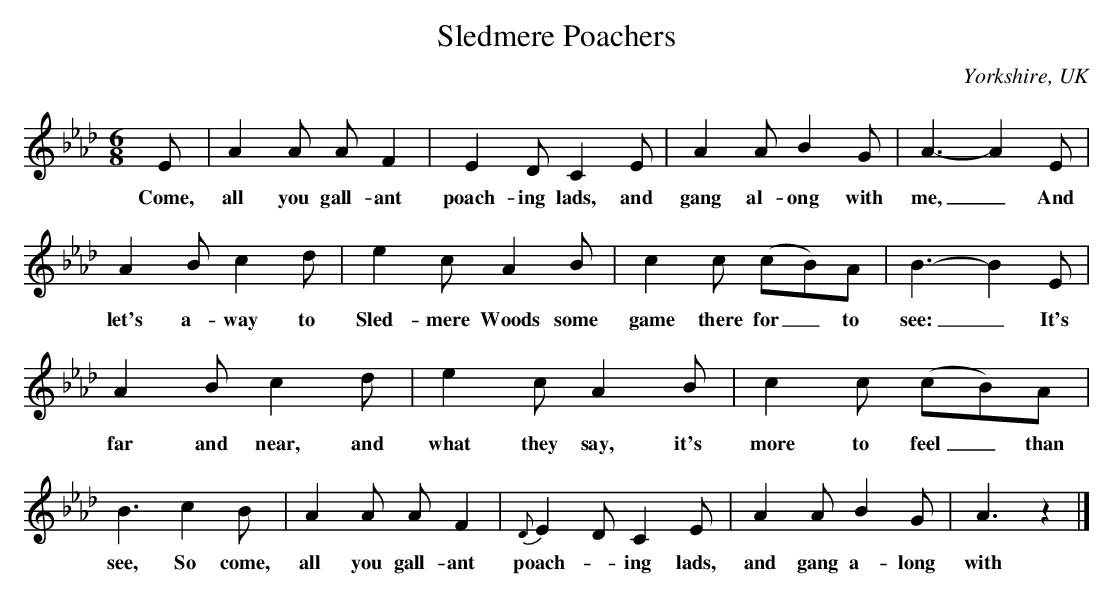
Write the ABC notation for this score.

X:1
T:Sledmere Poachers
O:Yorkshire, UK
M:6/8
L:1/8
K:Ab
E|A2 A A F2|E2 D C2 E|A2 A B2 G|A3- A2 E|
w: Come, all you gall- ant poach- ing lads, and gang al- ong with me,_ And
A2 B c2 d|e2 c A2 B|c2 c (cB)A|B3- B2 E|
w: let's a- way to Sled- mere Woods some game there for_ to see:_ It's
A2 B c2 d|e2 c A2 B|c2 c (cB)A|
w: far and near, and what they say, it's more to feel_ than
B3 c2 B|A2 A A F2|{D}E2 D C2 E|A2 A B2 G|A3 z2|]
w: see, So come, all you gall- ant poach-_ ing lads, and gang a- long with me.
